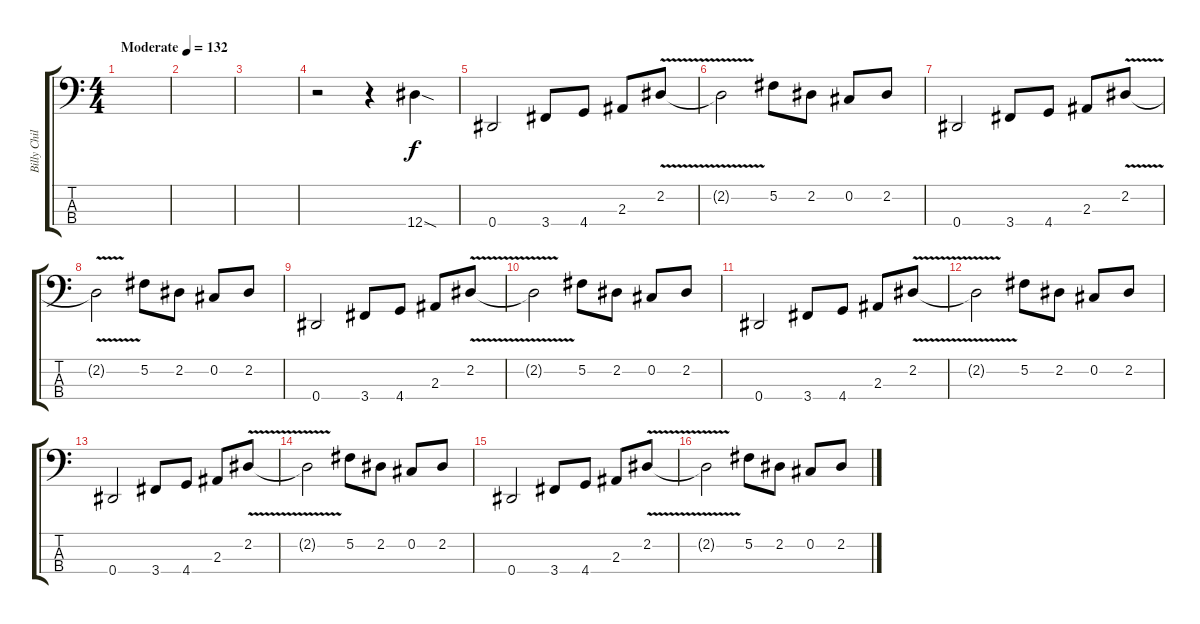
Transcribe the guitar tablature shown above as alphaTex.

\track ("Billy Childs" "Billy Chil") {instrument electricbasspick}
\staff {score tabs}
\tuning (Gb2 Db2 Ab1 Eb1) {hide}
\ts (4 4)
\tempo (132 "Moderate")
\clef f4
\ks c
|
|
|
r.2 r.4 12.4{sod}.4 |
0.4.2 3.4.8 4.4.8 2.3.8 2.2{v}.8 |
2.2{t}.2 5.2.8 2.2.8 0.2.8 2.2.8 |
0.4.2 3.4.8 4.4.8 2.3.8 2.2{v}.8 |
2.2{t}.2 5.2.8 2.2.8 0.2.8 2.2.8 |
0.4.2 3.4.8 4.4.8 2.3.8 2.2{v}.8 |
2.2{t}.2 5.2.8 2.2.8 0.2.8 2.2.8 |
0.4.2 3.4.8 4.4.8 2.3.8 2.2{v}.8 |
2.2{t}.2 5.2.8 2.2.8 0.2.8 2.2.8 |
0.4.2 3.4.8 4.4.8 2.3.8 2.2{v}.8 |
2.2{t}.2 5.2.8 2.2.8 0.2.8 2.2.8 |
0.4.2 3.4.8 4.4.8 2.3.8 2.2{v}.8 |
2.2{t}.2 5.2.8 2.2.8 0.2.8 2.2.8
